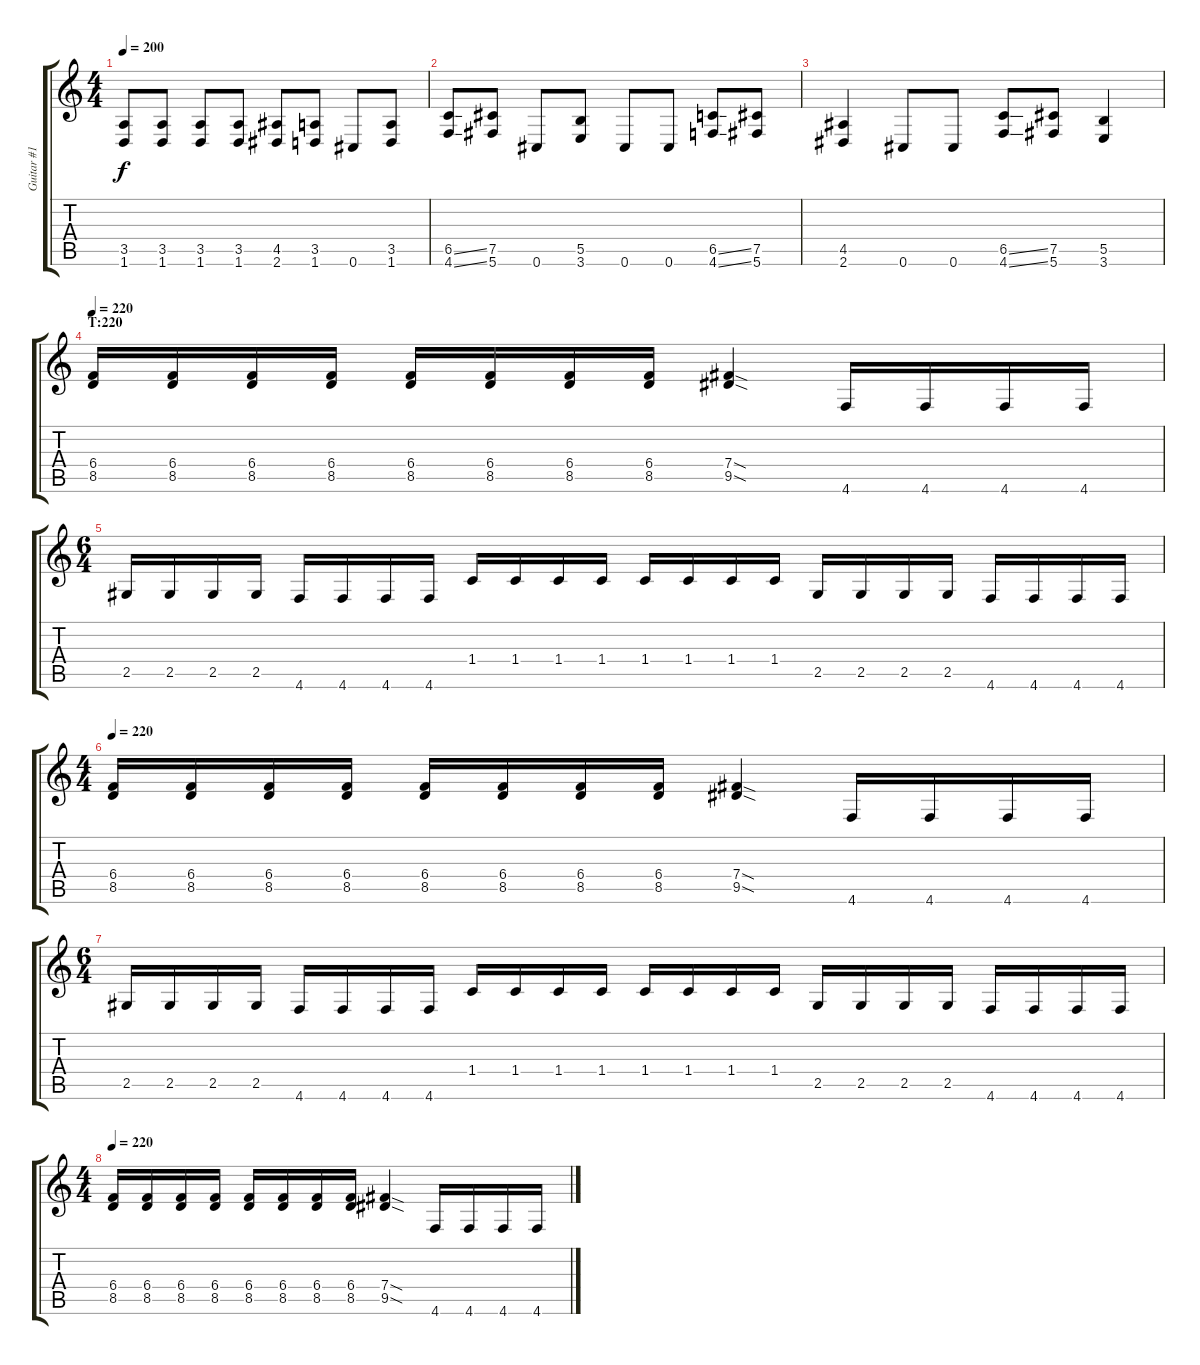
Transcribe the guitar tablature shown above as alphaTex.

\track ("Guitar #1" "Guitar #1") {instrument distortionguitar}
\staff {score tabs}
\tuning (Db4 Ab3 E3 B2 Gb2 Db2) {hide}
\ts (4 4)
\tempo 200
\clef g2
\ks c
(3.5 1.6).8{dy f} (3.5 1.6).8 (3.5 1.6).8 (3.5 1.6).8 (4.5 2.6).8 (3.5 1.6).8 0.6.8 (3.5 1.6).8 |
(6.5{ss} 4.6{ss}).8 (7.5 5.6).8 0.6.8 (5.5 3.6).8 0.6.8 0.6.8 (6.5{ss} 4.6{ss}).8 (7.5 5.6).8 |
(4.5 2.6).4 0.6.8 0.6.8 (6.5{ss} 4.6{ss}).8 (7.5 5.6).8 (5.5 3.6).4 |
\section ("" "T:220")
\tempo 220
(6.4 8.5).16 (6.4 8.5).16 (6.4 8.5).16 (6.4 8.5).16 (6.4 8.5).16 (6.4 8.5).16 (6.4 8.5).16 (6.4 8.5).16 (7.4{sod} 9.5{sod}).4 4.6.16 4.6.16 4.6.16 4.6.16 |
\ts (6 4)
2.5.16 2.5.16 2.5.16 2.5.16 4.6.16 4.6.16 4.6.16 4.6.16 1.4.16 1.4.16 1.4.16 1.4.16 1.4.16 1.4.16 1.4.16 1.4.16 2.5.16 2.5.16 2.5.16 2.5.16 4.6.16 4.6.16 4.6.16 4.6.16 |
\ts (4 4)
\tempo 220
(6.4 8.5).16 (6.4 8.5).16 (6.4 8.5).16 (6.4 8.5).16 (6.4 8.5).16 (6.4 8.5).16 (6.4 8.5).16 (6.4 8.5).16 (7.4{sod} 9.5{sod}).4 4.6.16 4.6.16 4.6.16 4.6.16 |
\ts (6 4)
2.5.16 2.5.16 2.5.16 2.5.16 4.6.16 4.6.16 4.6.16 4.6.16 1.4.16 1.4.16 1.4.16 1.4.16 1.4.16 1.4.16 1.4.16 1.4.16 2.5.16 2.5.16 2.5.16 2.5.16 4.6.16 4.6.16 4.6.16 4.6.16 |
\ts (4 4)
\tempo 220
(6.4 8.5).16 (6.4 8.5).16 (6.4 8.5).16 (6.4 8.5).16 (6.4 8.5).16 (6.4 8.5).16 (6.4 8.5).16 (6.4 8.5).16 (7.4{sod} 9.5{sod}).4 4.6.16 4.6.16 4.6.16 4.6.16
